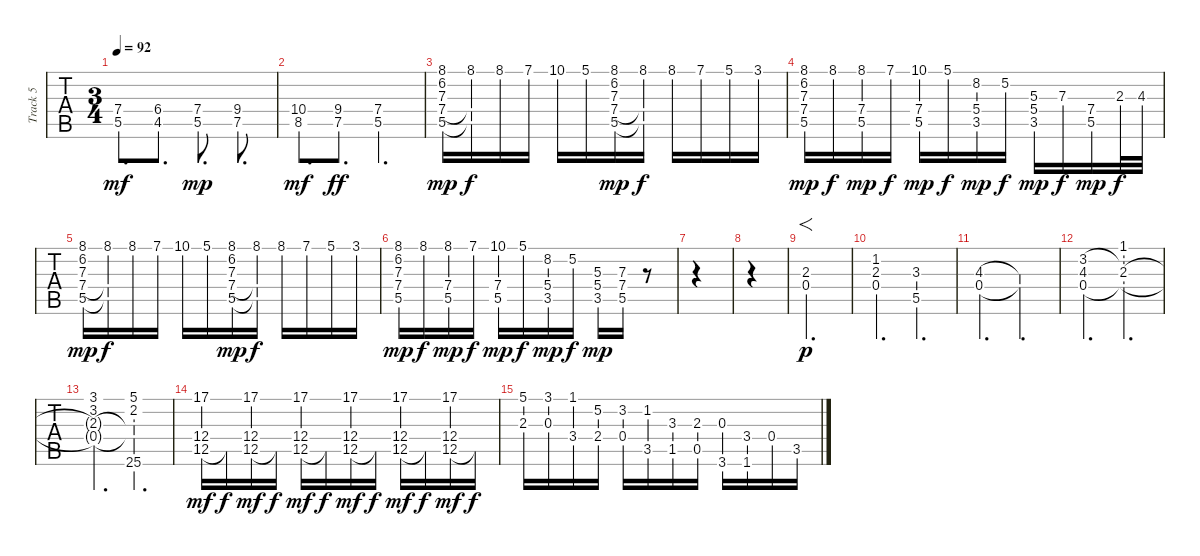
\track ("Track 5" "Track 5") {instrument trumpet}
\staff {tabs}
\tuning (E4 B3 G3 D3 A2 E2) {hide}
\ts (3 4)
\tempo 92
\clef g2
\ks c
(7.4 5.5).8{d dy mf} (6.4 4.5).8{d} (7.4 5.5).8{d dy mp} (9.4 7.5).8{d} |
(10.4 8.5).8{d dy mf} (9.4 7.5).8{d dy ff} (7.4 5.5).4{d} |
(8.1 6.2 7.3 7.4 5.5).16{dy mp volume 7} (8.1 7.4{t} 5.5{t}).16{dy f} 8.1.16 7.1.16 10.1.16 5.1.16 (8.1 6.2 7.3 7.4 5.5).16{dy mp} (8.1 7.4{t} 5.5{t}).16{dy f} 8.1.16 7.1.16 5.1.16 3.1.16 |
(8.1 6.2 7.3 7.4 5.5).16{dy mp} 8.1.16{dy f} (8.1 7.4 5.5).16{dy mp} 7.1.16{dy f} (10.1 7.4 5.5).16{dy mp} 5.1.16{dy f} (8.2 5.4 3.5).16{dy mp} 5.2.16{dy f} (5.3 5.4 3.5).16{dy mp} 7.3.16{dy f} (7.4 5.5).16{dy mp} 2.3.32{dy f} 4.3.32 |
(8.1 6.2 7.3 7.4 5.5).16{dy mp} (8.1 7.4{t} 5.5{t}).16{dy f} 8.1.16 7.1.16 10.1.16 5.1.16 (8.1 6.2 7.3 7.4 5.5).16{dy mp} (8.1 7.4{t} 5.5{t}).16{dy f} 8.1.16 7.1.16 5.1.16 3.1.16 |
(8.1 6.2 7.3 7.4 5.5).16{dy mp} 8.1.16{dy f} (8.1 7.4 5.5).16{dy mp} 7.1.16{dy f} (10.1 7.4 5.5).16{dy mp} 5.1.16{dy f} (8.2 5.4 3.5).16{dy mp} 5.2.16{dy f} (5.3 5.4 3.5).16{dy mp} (7.3 7.4 5.5).16 r.8 |
|
|
(2.3 0.4).2{f d dy p volume 9} |
(1.2 2.3 0.4).4{d} (3.3 5.5).4{d} |
(4.3 0.4).4{d} (4.3{t} 0.4{t}).4{d} |
(3.2 4.3 0.4).4{d} (1.1 3.2{t} 2.3 0.4{t}).4{d} |
(3.1 3.2 2.3{t} 0.4{t}).4{d} (5.1 2.2 2.3{t} 0.4{t} 25.6).4{d} |
(17.1{st} 12.4{st} 12.5{st}).16{dy mf} 12.5{t}.16{dy f} (17.1{st} 12.4{st} 12.5{st}).16{dy mf} 12.5{t}.16{dy f} (17.1{st} 12.4{st} 12.5{st}).16{dy mf} 12.5{t}.16{dy f} (17.1{st} 12.4{st} 12.5{st}).16{dy mf} 12.5{t}.16{dy f} (17.1{st} 12.4{st} 12.5{st}).16{dy mf} 12.5{t}.16{dy f} (17.1{st} 12.4{st} 12.5{st}).16{dy mf} 12.5{t}.16{dy f} |
(5.1 2.3).16 (3.1 0.3).16 (1.1 3.4).16 (5.2 2.4).16 (3.2 0.4).16 (1.2 3.5).16 (3.3 1.5).16 (2.3 0.5).16 (0.3 3.6).16 (3.4 1.6).16 0.4.16 3.5.16
